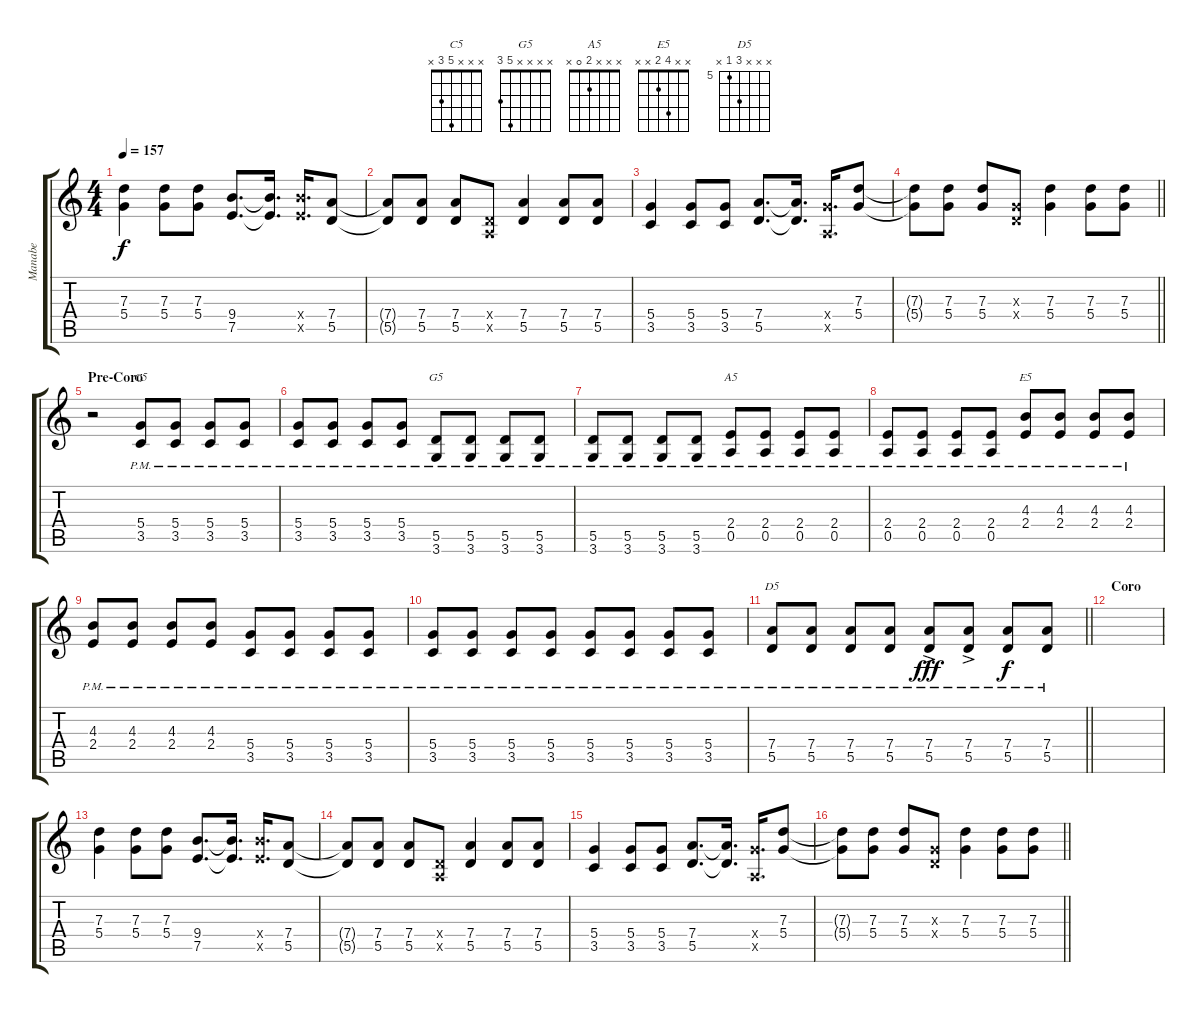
\track ("Manabe" "Manabe") {instrument overdrivenguitar}
\staff {score tabs}
\tuning (E4 B3 G3 D3 A2 E2) {hide}
\chord ("C5" x x x 5 3 x)
\chord ("G5" x x x x 5 3)
\chord ("A5" x x x 2 0 x)
\chord ("E5" x x 4 2 x x)
\chord ("D5" x x x 7 5 x) {firstfret 5}
\ts (4 4)
\tempo 157
\clef g2
\ks c
(7.3 5.4).4{dy f} (7.3 5.4).8 (7.3 5.4).8 (9.4 7.5).8{d} (9.4{t} 7.5{t}).16{d} (9.4{x} 7.5{x}).16{d} (7.4 5.5).8 |
(7.4{t} 5.5{t}).8 (7.4 5.5).8 (7.4 5.5).8 (0.4{x} 0.5{x}).8 (7.4 5.5).4 (7.4 5.5).8 (7.4 5.5).8 |
(5.4 3.5).4 (5.4 3.5).8 (5.4 3.5).8 (7.4 5.5).8{d} (7.4{t} 5.5{t}).16{d} (5.4{x} 0.5{x}).16{d} (7.3 5.4).8 |
\barLineRight lightlight
(7.3{t} 5.4{t}).8 (7.3 5.4).8 (7.3 5.4).8 (0.3{x} 0.4{x}).8 (7.3 5.4).4 (7.3 5.4).8 (7.3 5.4).8 |
\section ("" "Pre-Coro")
r.2 (5.4{pm} 3.5{pm}).8{ch "C5"} (5.4{pm} 3.5{pm}).8 (5.4{pm} 3.5{pm}).8 (5.4{pm} 3.5{pm}).8 |
(5.4{pm} 3.5{pm}).8 (5.4{pm} 3.5{pm}).8 (5.4{pm} 3.5{pm}).8 (5.4{pm} 3.5{pm}).8 (5.5{pm} 3.6{pm}).8{ch "G5"} (5.5{pm} 3.6{pm}).8 (5.5{pm} 3.6{pm}).8 (5.5{pm} 3.6{pm}).8 |
(5.5{pm} 3.6{pm}).8 (5.5{pm} 3.6{pm}).8 (5.5{pm} 3.6{pm}).8 (5.5{pm} 3.6{pm}).8 (2.4{pm} 0.5{pm}).8{ch "A5"} (2.4{pm} 0.5{pm}).8 (2.4{pm} 0.5{pm}).8 (2.4{pm} 0.5{pm}).8 |
(2.4{pm} 0.5{pm}).8 (2.4{pm} 0.5{pm}).8 (2.4{pm} 0.5{pm}).8 (2.4{pm} 0.5{pm}).8 (4.3{pm} 2.4{pm}).8{ch "E5"} (4.3{pm} 2.4{pm}).8 (4.3{pm} 2.4{pm}).8 (4.3{pm} 2.4{pm}).8 |
(4.3{pm} 2.4{pm}).8 (4.3{pm} 2.4{pm}).8 (4.3{pm} 2.4{pm}).8 (4.3{pm} 2.4{pm}).8 (5.4{pm} 3.5{pm}).8 (5.4{pm} 3.5{pm}).8 (5.4{pm} 3.5{pm}).8 (5.4{pm} 3.5{pm}).8 |
(5.4{pm} 3.5{pm}).8 (5.4{pm} 3.5{pm}).8 (5.4{pm} 3.5{pm}).8 (5.4{pm} 3.5{pm}).8 (5.4{pm} 3.5{pm}).8 (5.4{pm} 3.5{pm}).8 (5.4{pm} 3.5{pm}).8 (5.4{pm} 3.5{pm}).8 |
\barLineRight lightlight
(7.4{pm} 5.5{pm}).8{ch "D5"} (7.4{pm} 5.5{pm}).8 (7.4{pm} 5.5{pm}).8 (7.4{pm} 5.5{pm}).8 (7.4{pm} 5.5{ac pm}).8{dy fff} (7.4{pm} 5.5{ac pm}).8 (7.4{pm} 5.5).8{dy f} (7.4{pm} 5.5).8 |
\section ("" "Coro")
|
(7.3 5.4).4 (7.3 5.4).8 (7.3 5.4).8 (9.4 7.5).8{d} (9.4{t} 7.5{t}).16{d} (9.4{x} 7.5{x}).16{d} (7.4 5.5).8 |
(7.4{t} 5.5{t}).8 (7.4 5.5).8 (7.4 5.5).8 (0.4{x} 0.5{x}).8 (7.4 5.5).4 (7.4 5.5).8 (7.4 5.5).8 |
(5.4 3.5).4 (5.4 3.5).8 (5.4 3.5).8 (7.4 5.5).8{d} (7.4{t} 5.5{t}).16{d} (5.4{x} 0.5{x}).16{d} (7.3 5.4).8 |
\barLineRight lightlight
(7.3{t} 5.4{t}).8 (7.3 5.4).8 (7.3 5.4).8 (0.3{x} 0.4{x}).8 (7.3 5.4).4 (7.3 5.4).8 (7.3 5.4).8
